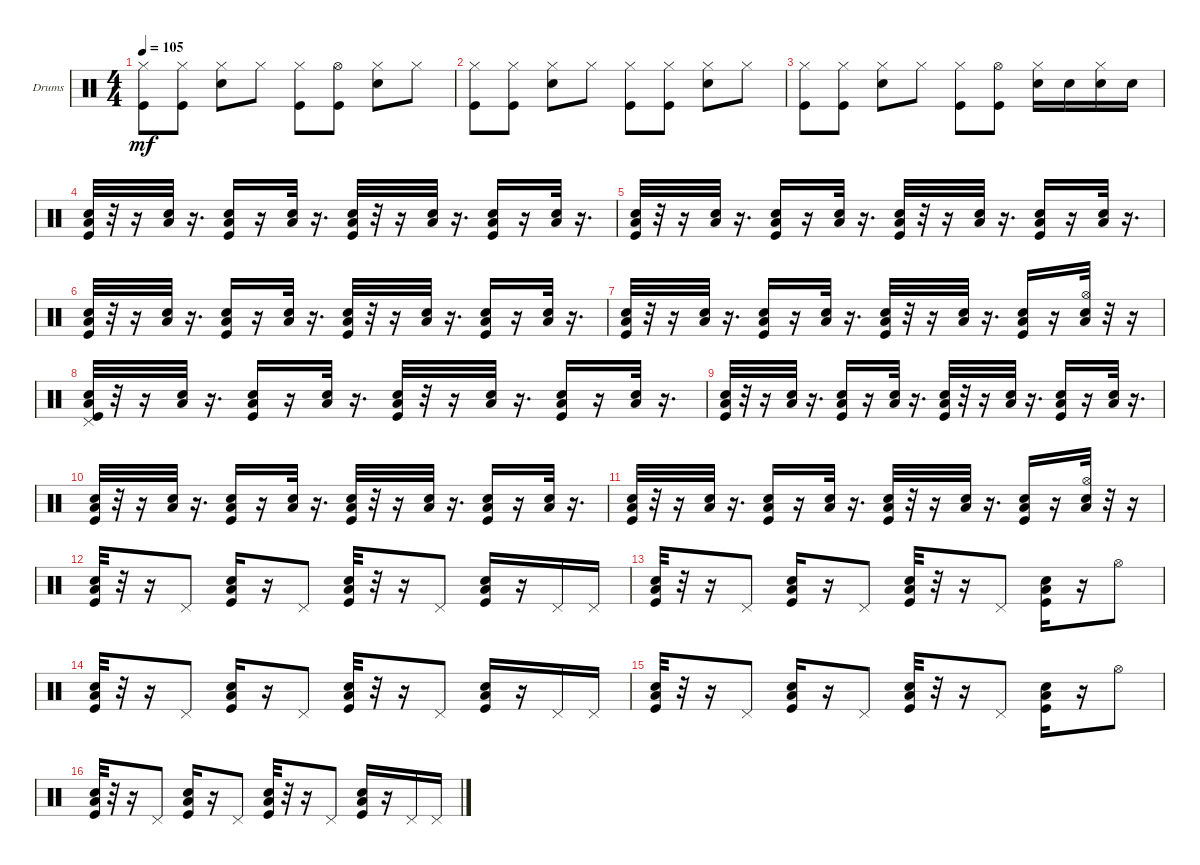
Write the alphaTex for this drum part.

\bracketExtendMode groupsimilarinstruments
\firstSystemTrackNameOrientation horizontal
\otherSystemsTrackNameOrientation horizontal
\track ("Rolling in the deep" "Drums") {instrument percussion}
\staff {score}
\articulation defaults
\ts (4 4)
\tempo 105
\clef neutral
\ks c
("Kick (hit)" "Hi-Hat (closed)").8{dy mf} ("Kick (hit)" "Hi-Hat (closed)").8 ("Snare (hit) 2" "Hi-Hat (closed)").8 "Hi-Hat (closed)".8 ("Kick (hit)" "Hi-Hat (closed)").8 ("Kick (hit)" "Hi-Hat (open)").8 ("Snare (hit) 2" "Hi-Hat (closed)").8 "Hi-Hat (closed)".8 |
("Kick (hit)" "Hi-Hat (closed)").8 ("Kick (hit)" "Hi-Hat (closed)").8 ("Snare (hit) 2" "Hi-Hat (closed)").8 "Hi-Hat (closed)".8 ("Kick (hit)" "Hi-Hat (closed)").8 ("Kick (hit)" "Hi-Hat (closed)").8 ("Snare (hit) 2" "Hi-Hat (closed)").8 "Hi-Hat (closed)".8 |
("Kick (hit)" "Hi-Hat (closed)").8 ("Kick (hit)" "Hi-Hat (closed)").8 ("Snare (hit) 2" "Hi-Hat (closed)").8 "Hi-Hat (closed)".8 ("Kick (hit)" "Hi-Hat (closed)").8 ("Kick (hit)" "Hi-Hat (open)").8 ("Snare (hit) 2" "Hi-Hat (closed)").16 "Snare (hit) 2".16 ("Snare (hit) 2" "Hi-Hat (closed)").16 "Snare (hit) 2".16 |
("Kick (hit)" "Snare (hit) 2" "Low Tom (hit)").32 r.32 r.16 ("Snare (hit) 2" "Low Tom (hit)").32 r.16{d} ("Kick (hit)" "Snare (hit) 2" "Low Tom (hit)").16 r.16 ("Snare (hit) 2" "Low Tom (hit)").32 r.16{d} ("Kick (hit)" "Snare (hit) 2" "Low Tom (hit)").32 r.32 r.16 ("Snare (hit) 2" "Low Tom (hit)").32 r.16{d} ("Kick (hit)" "Snare (hit) 2" "Low Tom (hit)").16 r.16 ("Snare (hit) 2" "Low Tom (hit)").32 r.16{d} |
("Kick (hit)" "Snare (hit) 2" "Low Tom (hit)").32 r.32 r.16 ("Snare (hit) 2" "Low Tom (hit)").32 r.16{d} ("Kick (hit)" "Snare (hit) 2" "Low Tom (hit)").16 r.16 ("Snare (hit) 2" "Low Tom (hit)").32 r.16{d} ("Kick (hit)" "Snare (hit) 2" "Low Tom (hit)").32 r.32 r.16 ("Snare (hit) 2" "Low Tom (hit)").32 r.16{d} ("Kick (hit)" "Snare (hit) 2" "Low Tom (hit)").16 r.16 ("Snare (hit) 2" "Low Tom (hit)").32 r.16{d} |
("Kick (hit)" "Snare (hit) 2" "Low Tom (hit)").32 r.32 r.16 ("Snare (hit) 2" "Low Tom (hit)").32 r.16{d} ("Kick (hit)" "Snare (hit) 2" "Low Tom (hit)").16 r.16 ("Snare (hit) 2" "Low Tom (hit)").32 r.16{d} ("Kick (hit)" "Snare (hit) 2" "Low Tom (hit)").32 r.32 r.16 ("Snare (hit) 2" "Low Tom (hit)").32 r.16{d} ("Kick (hit)" "Snare (hit) 2" "Low Tom (hit)").16 r.16 ("Snare (hit) 2" "Low Tom (hit)").32 r.16{d} |
("Kick (hit)" "Snare (hit) 2" "Low Tom (hit)").32 r.32 r.16 ("Snare (hit) 2" "Low Tom (hit)").32 r.16{d} ("Kick (hit)" "Snare (hit) 2" "Low Tom (hit)").16 r.16 ("Snare (hit) 2" "Low Tom (hit)").32 r.16{d} ("Kick (hit)" "Snare (hit) 2" "Low Tom (hit)").32 r.32 r.16 ("Snare (hit) 2" "Low Tom (hit)").32 r.16{d} ("Kick (hit)" "Snare (hit) 2" "Low Tom (hit)").16 r.16 ("Snare (hit) 2" "Low Tom (hit)" "Hi-Hat (open)").32 r.32 r.16 |
("Kick (hit)" "Snare (hit) 2" "Low Tom (hit)" "Pedal Hi-Hat (hit)").32 r.32 r.16 ("Snare (hit) 2" "Low Tom (hit)").32 r.16{d} ("Kick (hit)" "Snare (hit) 2" "Low Tom (hit)").16 r.16 ("Snare (hit) 2" "Low Tom (hit)").32 r.16{d} ("Kick (hit)" "Snare (hit) 2" "Low Tom (hit)").32 r.32 r.16 ("Snare (hit) 2" "Low Tom (hit)").32 r.16{d} ("Kick (hit)" "Snare (hit) 2" "Low Tom (hit)").16 r.16 ("Snare (hit) 2" "Low Tom (hit)").32 r.16{d} |
("Kick (hit)" "Snare (hit) 2" "Low Tom (hit)").32 r.32 r.16 ("Snare (hit) 2" "Low Tom (hit)").32 r.16{d} ("Kick (hit)" "Snare (hit) 2" "Low Tom (hit)").16 r.16 ("Snare (hit) 2" "Low Tom (hit)").32 r.16{d} ("Kick (hit)" "Snare (hit) 2" "Low Tom (hit)").32 r.32 r.16 ("Snare (hit) 2" "Low Tom (hit)").32 r.16{d} ("Kick (hit)" "Snare (hit) 2" "Low Tom (hit)").16 r.16 ("Snare (hit) 2" "Low Tom (hit)").32 r.16{d} |
("Kick (hit)" "Snare (hit) 2" "Low Tom (hit)").32 r.32 r.16 ("Snare (hit) 2" "Low Tom (hit)").32 r.16{d} ("Kick (hit)" "Snare (hit) 2" "Low Tom (hit)").16 r.16 ("Snare (hit) 2" "Low Tom (hit)").32 r.16{d} ("Kick (hit)" "Snare (hit) 2" "Low Tom (hit)").32 r.32 r.16 ("Snare (hit) 2" "Low Tom (hit)").32 r.16{d} ("Kick (hit)" "Snare (hit) 2" "Low Tom (hit)").16 r.16 ("Snare (hit) 2" "Low Tom (hit)").32 r.16{d} |
("Kick (hit)" "Snare (hit) 2" "Low Tom (hit)").32 r.32 r.16 ("Snare (hit) 2" "Low Tom (hit)").32 r.16{d} ("Kick (hit)" "Snare (hit) 2" "Low Tom (hit)").16 r.16 ("Snare (hit) 2" "Low Tom (hit)").32 r.16{d} ("Kick (hit)" "Snare (hit) 2" "Low Tom (hit)").32 r.32 r.16 ("Snare (hit) 2" "Low Tom (hit)").32 r.16{d} ("Kick (hit)" "Snare (hit) 2" "Low Tom (hit)").16 r.16 ("Snare (hit) 2" "Low Tom (hit)" "Hi-Hat (open)").32 r.32 r.16 |
("Kick (hit)" "Snare (hit) 2" "Low Tom (hit)").32 r.32 r.16 "Pedal Hi-Hat (hit)".8 ("Kick (hit)" "Snare (hit) 2" "Low Tom (hit)").16 r.16 "Pedal Hi-Hat (hit)".8 ("Kick (hit)" "Snare (hit) 2" "Low Tom (hit)").32 r.32 r.16 "Pedal Hi-Hat (hit)".8 ("Kick (hit)" "Snare (hit) 2" "Low Tom (hit)").16 r.16 "Pedal Hi-Hat (hit)".16 "Pedal Hi-Hat (hit)".16 |
("Kick (hit)" "Snare (hit) 2" "Low Tom (hit)").32 r.32 r.16 "Pedal Hi-Hat (hit)".8 ("Kick (hit)" "Snare (hit) 2" "Low Tom (hit)").16 r.16 "Pedal Hi-Hat (hit)".8 ("Kick (hit)" "Snare (hit) 2" "Low Tom (hit)").32 r.32 r.16 "Pedal Hi-Hat (hit)".8 ("Kick (hit)" "Snare (hit) 2" "Low Tom (hit)").16 r.16 "Hi-Hat (open)".8 |
("Kick (hit)" "Snare (hit) 2" "Low Tom (hit)").32 r.32 r.16 "Pedal Hi-Hat (hit)".8 ("Kick (hit)" "Snare (hit) 2" "Low Tom (hit)").16 r.16 "Pedal Hi-Hat (hit)".8 ("Kick (hit)" "Snare (hit) 2" "Low Tom (hit)").32 r.32 r.16 "Pedal Hi-Hat (hit)".8 ("Kick (hit)" "Snare (hit) 2" "Low Tom (hit)").16 r.16 "Pedal Hi-Hat (hit)".16 "Pedal Hi-Hat (hit)".16 |
("Kick (hit)" "Snare (hit) 2" "Low Tom (hit)").32 r.32 r.16 "Pedal Hi-Hat (hit)".8 ("Kick (hit)" "Snare (hit) 2" "Low Tom (hit)").16 r.16 "Pedal Hi-Hat (hit)".8 ("Kick (hit)" "Snare (hit) 2" "Low Tom (hit)").32 r.32 r.16 "Pedal Hi-Hat (hit)".8 ("Kick (hit)" "Snare (hit) 2" "Low Tom (hit)").16 r.16 "Hi-Hat (open)".8 |
("Kick (hit)" "Snare (hit) 2" "Low Tom (hit)").32 r.32 r.16 "Pedal Hi-Hat (hit)".8 ("Kick (hit)" "Snare (hit) 2" "Low Tom (hit)").16 r.16 "Pedal Hi-Hat (hit)".8 ("Kick (hit)" "Snare (hit) 2" "Low Tom (hit)").32 r.32 r.16 "Pedal Hi-Hat (hit)".8 ("Kick (hit)" "Snare (hit) 2" "Low Tom (hit)").16 r.16 "Pedal Hi-Hat (hit)".16 "Pedal Hi-Hat (hit)".16
